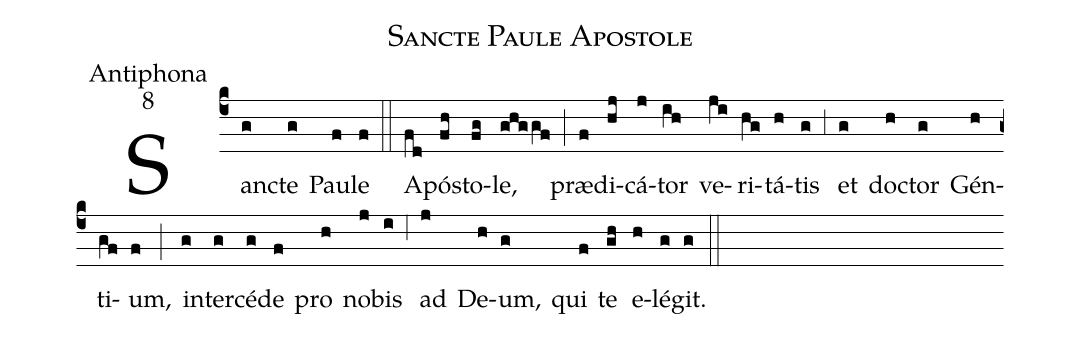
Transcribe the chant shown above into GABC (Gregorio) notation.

name:Sancte Paule Apostole;
office-part:Antiphona;
mode:8;
%%
(c4) San(g)cte(g) Pau(f)le(f) (::) A(fd)pó(fh)sto(fg)le,(ghggf) (;) præ(f)di(hj)cá(j)tor(ih) ve(ji)ri(hg)tá(h)tis(g) (;3) et(g) do(h)ctor(g) Gén(h)ti(gf)um,(f) (;) in(g)ter(g)cé(g)de(f) pro(h) no(j)bis(i) (;6) ad(j) De(h)um,(g) qui(f) te(gh) e(h)lé(g)git.(g) (::)
